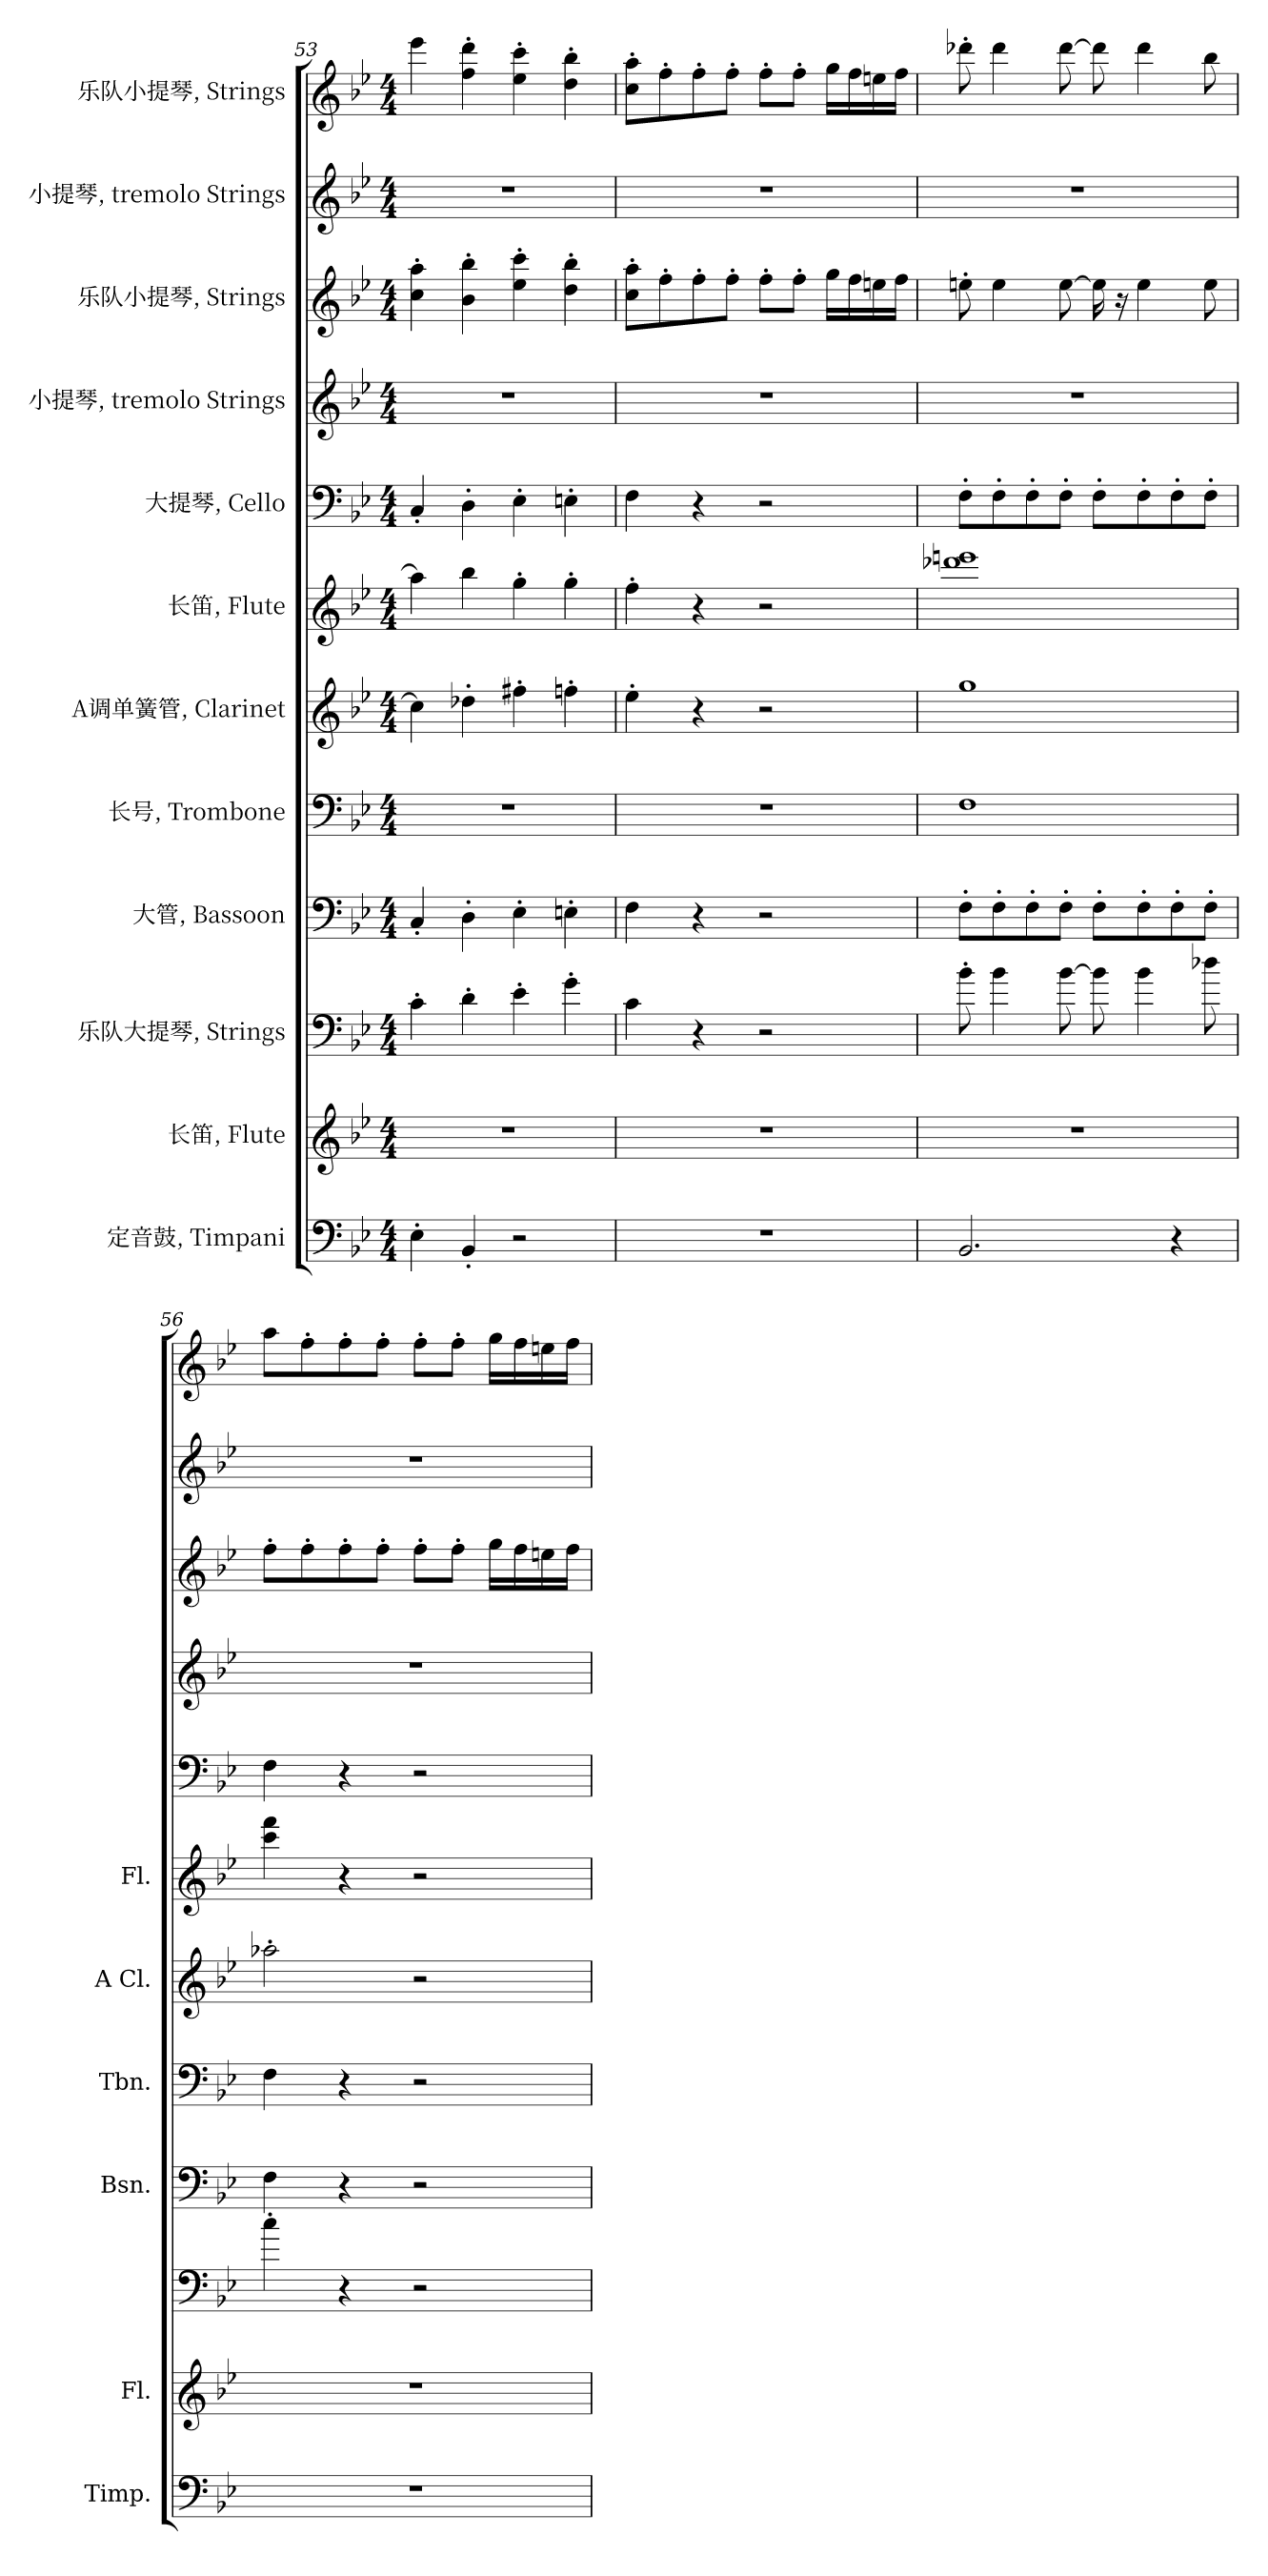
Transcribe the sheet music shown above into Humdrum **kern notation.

**kern	**kern	**kern	**kern	**kern	**kern	**kern	**kern	**kern	**kern	**kern	**kern
*part12	*part11	*part10	*part9	*part8	*part7	*part6	*part5	*part4	*part3	*part2	*part1
*staff12	*staff11	*staff10	*staff9	*staff8	*staff7	*staff6	*staff5	*staff4	*staff3	*staff2	*staff1
*I"定音鼓, Timpani	*I"长笛, Flute	*I"乐队大提琴, Strings	*I"大管, Bassoon	*I"长号, Trombone	*I"A调单簧管, Clarinet	*I"长笛, Flute	*I"大提琴, Cello	*I"小提琴, tremolo Strings	*I"乐队小提琴, Strings	*I"小提琴, tremolo Strings	*I"乐队小提琴, Strings
*I'Timp.	*I'Fl.	*	*I'Bsn.	*I'Tbn.	*I'A Cl.	*I'Fl.	*	*	*	*	*
*clefF4	*clefG2	*clefF4	*clefF4	*clefF4	*clefG2	*clefG2	*clefF4	*clefG2	*clefG2	*clefG2	*clefG2
*	*	*	*	*	*ITrd2c3	*	*	*	*	*	*
*k[b-e-]	*k[b-e-]	*k[b-e-]	*k[b-e-]	*k[b-e-]	*k[f#]	*k[b-e-]	*k[b-e-]	*k[b-e-]	*k[b-e-]	*k[b-e-]	*k[b-e-]
*M4/4	*M4/4	*M4/4	*M4/4	*M4/4	*M4/4	*M4/4	*M4/4	*M4/4	*M4/4	*M4/4	*M4/4
=53	=53	=53	=53	=53	=53	=53	=53	=53	=53	=53	=53
4E-'\	1r	4c'\	4C'/	1r	4a\]	4aa\]	4C'/	1r	4cc\' 4aa\'	1r	4eee-\
4BB-'/	.	4d'\	4D'\	.	4b-X'\	4bb-\	4D'\	.	4b-\' 4bb-\'	.	4ff\' 4ddd\'
2r	.	4e-'\	4E-'\	.	4dd#X'\	4gg'\	4E-'\	.	4ee-\' 4ccc\'	.	4ee-\' 4ccc\'
.	.	4g'\	4En'\	.	4ddn'\	4gg'\	4En'\	.	4dd\' 4bb-\'	.	4dd\' 4bb-\'
=54	=54	=54	=54	=54	=54	=54	=54	=54	=54	=54	=54
1r	1r	4c\	4F\	1r	4cc'\	4ff'\	4F\	1r	8cc\' 8aa\'L	1r	8cc\' 8aa\'L
.	.	.	.	.	.	.	.	.	8ff'\	.	8ff'\
.	.	4r	4r	.	4r	4r	4r	.	8ff'\	.	8ff'\
.	.	.	.	.	.	.	.	.	8ff'\J	.	8ff'\J
.	.	2r	2r	.	2r	2r	2r	.	8ff'\L	.	8ff'\L
.	.	.	.	.	.	.	.	.	8ff'\J	.	8ff'\J
.	.	.	.	.	.	.	.	.	16gg\LL	.	16gg\LL
.	.	.	.	.	.	.	.	.	16ff\	.	16ff\
.	.	.	.	.	.	.	.	.	16een\	.	16een\
.	.	.	.	.	.	.	.	.	16ff\JJ	.	16ff\JJ
!!LO:PB:g=z
=55	=55	=55	=55	=55	=55	=55	=55	=55	=55	=55	=55
2.BB-/	1r	8b-'\	8F'\L	1F	1ee	1ddd-X 1eeen	8F'\L	1r	8een'\	1r	8ddd-X'\
.	.	4b-\	8F'\	.	.	.	8F'\	.	4ee\	.	4ddd-\
.	.	.	8F'\	.	.	.	8F'\	.	.	.	.
.	.	[8b-\	8F'\J	.	.	.	8F'\J	.	[8ee\	.	[8ddd-\
.	.	8b-\]	8F'\L	.	.	.	8F'\L	.	16ee\]	.	8ddd-\]
.	.	.	.	.	.	.	.	.	16r	.	.
.	.	4b-\	8F'\	.	.	.	8F'\	.	4ee\	.	4ddd-\
4r	.	.	8F'\	.	.	.	8F'\	.	.	.	.
.	.	8dd-X\	8F'\J	.	.	.	8F'\J	.	8ee\	.	8bb-\
=56	=56	=56	=56	=56	=56	=56	=56	=56	=56	=56	=56
1r	1r	4cc'\	4F\	4F\	2ffn'\	4ccc\ 4fff\	4F\	1r	8ff'\L	1r	8aa\L
.	.	.	.	.	.	.	.	.	8ff'\	.	8ff'\
.	.	4r	4r	4r	.	4r	4r	.	8ff'\	.	8ff'\
.	.	.	.	.	.	.	.	.	8ff'\J	.	8ff'\J
.	.	2r	2r	2r	2r	2r	2r	.	8ff'\L	.	8ff'\L
.	.	.	.	.	.	.	.	.	8ff'\J	.	8ff'\J
.	.	.	.	.	.	.	.	.	16gg\LL	.	16gg\LL
.	.	.	.	.	.	.	.	.	16ff\	.	16ff\
.	.	.	.	.	.	.	.	.	16een\	.	16een\
.	.	.	.	.	.	.	.	.	16ff\JJ	.	16ff\JJ
=	=	=	=	=	=	=	=	=	=	=	=
*-	*-	*-	*-	*-	*-	*-	*-	*-	*-	*-	*-
